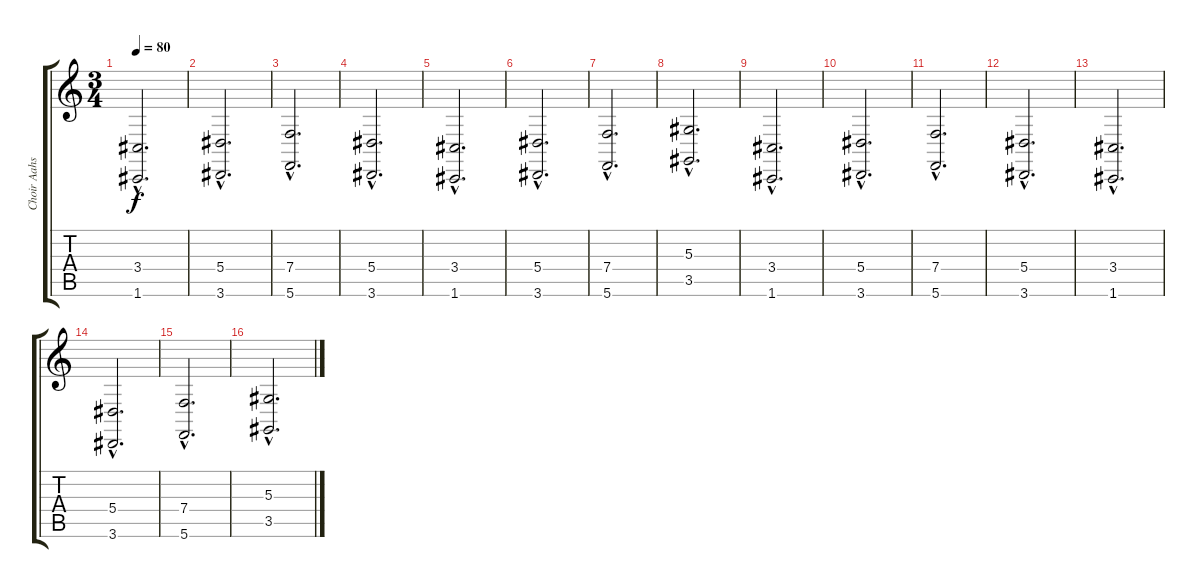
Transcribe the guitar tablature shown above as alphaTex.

\track ("Choir Aahs" "Choir Aahs") {instrument choiraahs}
\staff {score tabs}
\tuning (C4 G3 Eb3 Bb2 F2 C2) {hide}
\ts (3 4)
\tempo 80
\clef g2
\ks c
(3.4{hac} 1.6{hac}).2{d dy f} |
(5.4{hac} 3.6{hac}).2{d} |
(7.4{hac} 5.6{hac}).2{d} |
(5.4{hac} 3.6{hac}).2{d} |
(3.4{hac} 1.6{hac}).2{d} |
(5.4{hac} 3.6{hac}).2{d} |
(7.4{hac} 5.6{hac}).2{d} |
(5.3{hac} 3.5{hac}).2{d} |
(3.4{hac} 1.6{hac}).2{d} |
(5.4{hac} 3.6{hac}).2{d} |
(7.4{hac} 5.6{hac}).2{d} |
(5.4{hac} 3.6{hac}).2{d} |
(3.4{hac} 1.6{hac}).2{d} |
(5.4{hac} 3.6{hac}).2{d} |
(7.4{hac} 5.6{hac}).2{d} |
(5.3{hac} 3.5{hac}).2{d}
